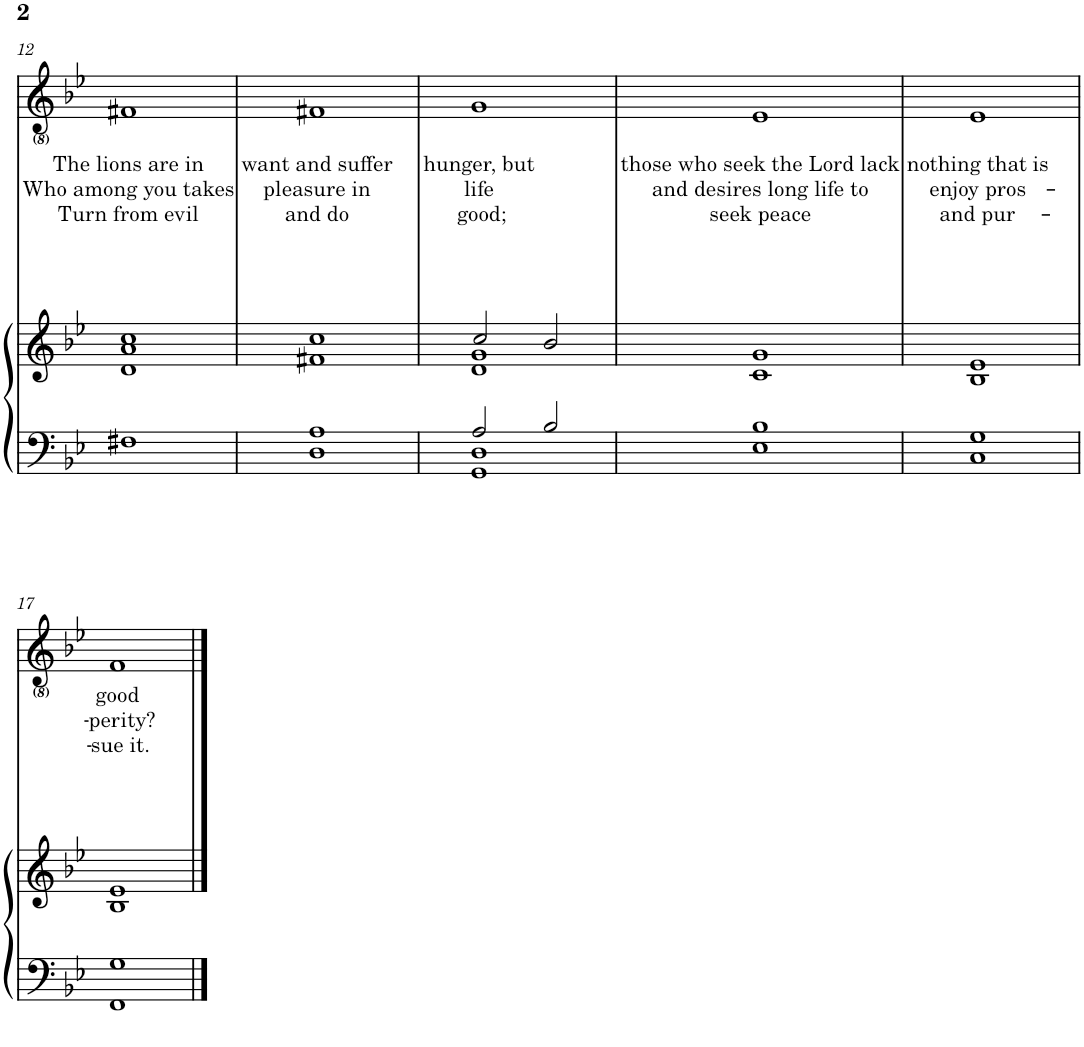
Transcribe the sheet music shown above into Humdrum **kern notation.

**kern	**kern	**kern	**text	**text	**text
*part2	*part2	*part1	*part1	*part1	*part1
*staff3	*staff2	*staff1	*staff1	*staff1	*staff1
*I"Piano	*	*I"Voice	*	*	*
*I'Pno	*	*	*	*	*
!!LO:PB:g=z
*clefF4	*clefG2	*clefG2	*	*	*
*k[b-e-]	*k[b-e-]	*k[b-e-]	*	*	*
*M4/4	*M4/4	*M4/4	*	*	*
=12	=12	=12	=12	=12	=12
!	!	!	!LO:LY:b	!LO:LY:b	!LO:LY:b
1F#X	1d 1a 1cc	1f#X	The lions are in	Who among you takes	Turn from evil
=13	=13	=13	=13	=13	=13
!	!	!	!LO:LY:b	!LO:LY:b	!LO:LY:b
1D 1A	1f#X 1cc	1f#X	want and suffer	pleasure in	and do
=14	=14	=14	=14	=14	=14
*^	*^	*	*	*	*
!	!	!	!	!	!LO:LY:b	!LO:LY:b	!LO:LY:b
2A/	1GG 1D	1d 1g	2cc/	1g	hunger, but	life	good;
2B-/	.	.	2b-/	.	.	.	.
*v	*v	*	*	*	*	*	*
=15	=15	=15	=15	=15	=15	=15
!	!	!	!	!LO:LY:b	!LO:LY:b	!LO:LY:b
*	*v	*v	*	*	*	*
1E- 1B-	1c 1g	1e-	those who seek the Lord lack	and desires long life to	seek peace
=16	=16	=16	=16	=16	=16
!	!	!	!LO:LY:b	!LO:LY:b	!LO:LY:b
1C 1G	1B- 1e-	1e-	nothing that is	enjoy pros-	and pur-
!!LO:LB:g=z
=17	=17	=17	=17	=17	=17
!	!	!	!LO:LY:b	!LO:LY:b	!LO:LY:b
1FF 1G	1B- 1e-	1f	good	-perity?	-sue it.
==	==	==	==	==	==
*-	*-	*-	*-	*-	*-
